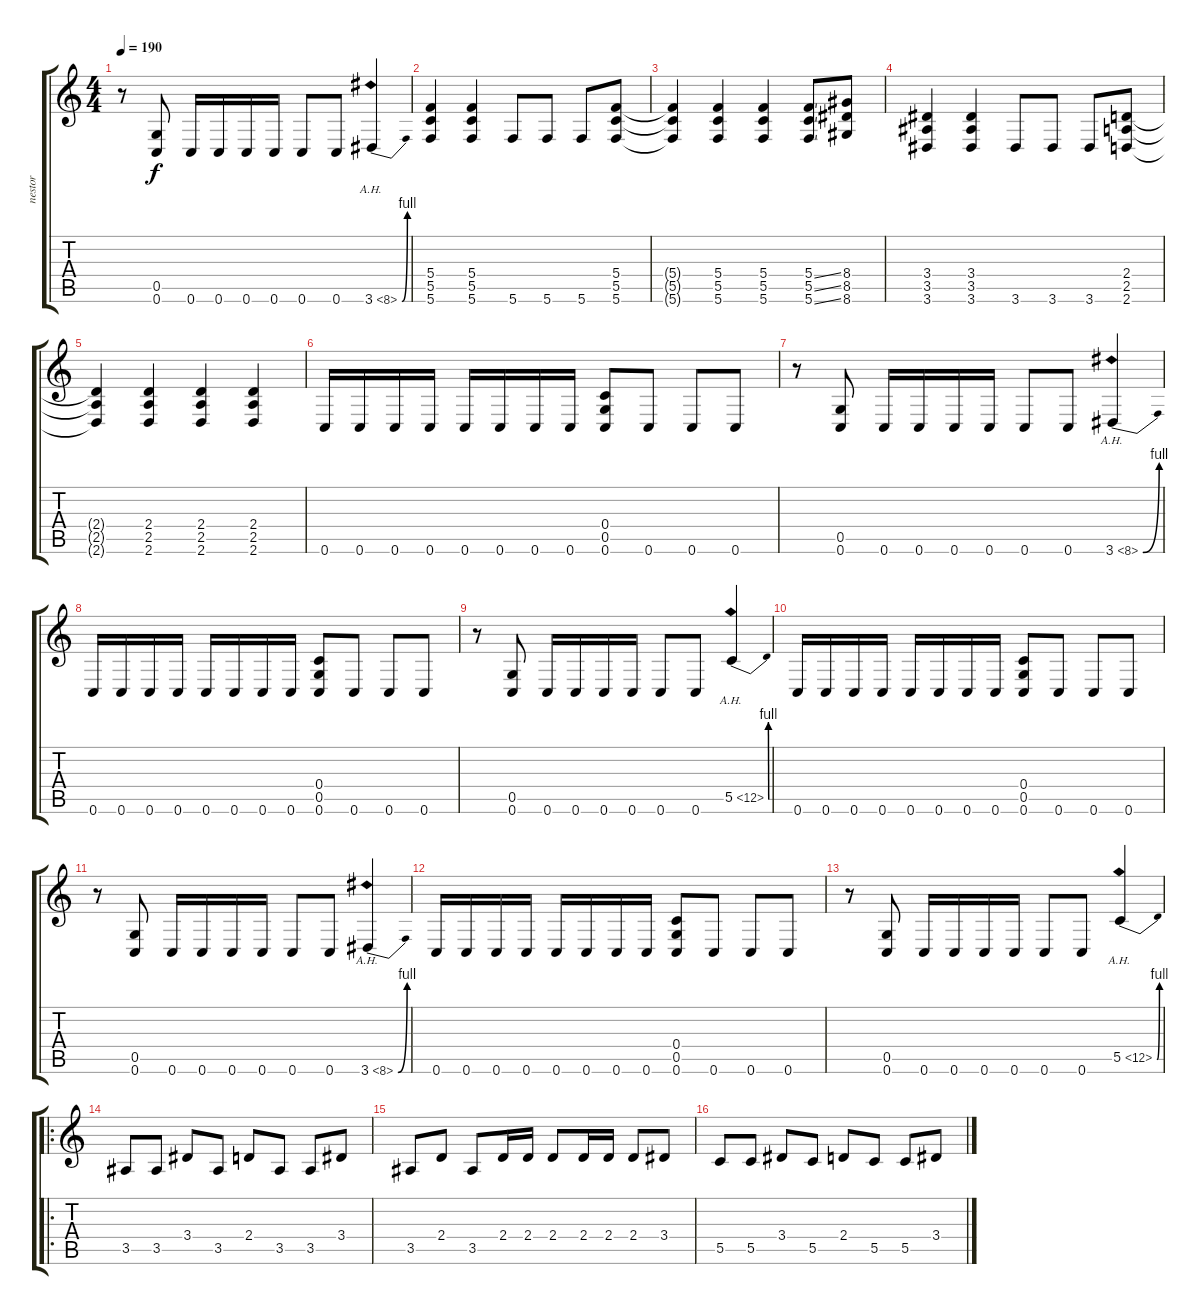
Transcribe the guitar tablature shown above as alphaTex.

\track ("nestor" "nestor") {instrument distortionguitar}
\staff {score tabs}
\tuning (D4 A3 F3 C3 G2 C2) {hide}
\ts (4 4)
\tempo 190
\clef g2
\ks c
r.8{dy f} (0.5 0.6).8 0.6.16 0.6.16 0.6.16 0.6.16 0.6.8 0.6.8 3.6{be (bend 0 0 60 4) ah 5}.4 |
(5.4 5.5 5.6).4 (5.4 5.5 5.6).4 5.6.8 5.6.8 5.6.8 (5.4 5.5 5.6).8 |
(5.4{t} 5.5{t} 5.6{t}).4 (5.4 5.5 5.6).4 (5.4 5.5 5.6).4 (5.4{ss} 5.5{ss} 5.6{ss}).8 (8.4 8.5 8.6).8 |
(3.4 3.5 3.6).4 (3.4 3.5 3.6).4 3.6.8 3.6.8 3.6.8 (2.4 2.5 2.6).8 |
(2.4{t} 2.5{t} 2.6{t}).4 (2.4 2.5 2.6).4 (2.4 2.5 2.6).4 (2.4 2.5 2.6).4 |
0.6.16 0.6.16 0.6.16 0.6.16 0.6.16 0.6.16 0.6.16 0.6.16 (0.4 0.5 0.6).8 0.6.8 0.6.8 0.6.8 |
r.8 (0.5 0.6).8 0.6.16 0.6.16 0.6.16 0.6.16 0.6.8 0.6.8 3.6{be (bend 0 0 60 4) ah 5}.4 |
0.6.16 0.6.16 0.6.16 0.6.16 0.6.16 0.6.16 0.6.16 0.6.16 (0.4 0.5 0.6).8 0.6.8 0.6.8 0.6.8 |
r.8 (0.5 0.6).8 0.6.16 0.6.16 0.6.16 0.6.16 0.6.8 0.6.8 5.5{be (bend 0 0 60 4) ah 7}.4 |
0.6.16 0.6.16 0.6.16 0.6.16 0.6.16 0.6.16 0.6.16 0.6.16 (0.4 0.5 0.6).8 0.6.8 0.6.8 0.6.8 |
r.8 (0.5 0.6).8 0.6.16 0.6.16 0.6.16 0.6.16 0.6.8 0.6.8 3.6{be (bend 0 0 60 4) ah 5}.4 |
0.6.16 0.6.16 0.6.16 0.6.16 0.6.16 0.6.16 0.6.16 0.6.16 (0.4 0.5 0.6).8 0.6.8 0.6.8 0.6.8 |
r.8 (0.5 0.6).8 0.6.16 0.6.16 0.6.16 0.6.16 0.6.8 0.6.8 5.5{be (bend 0 0 60 4) ah 7}.4 |
\ro
3.5.8 3.5.8 3.4.8 3.5.8 2.4.8 3.5.8 3.5.8 3.4.8 |
3.5.8 2.4.8 3.5.8 2.4.16 2.4.16 2.4.8 2.4.16 2.4.16 2.4.8 3.4.8 |
5.5.8 5.5.8 3.4.8 5.5.8 2.4.8 5.5.8 5.5.8 3.4.8
